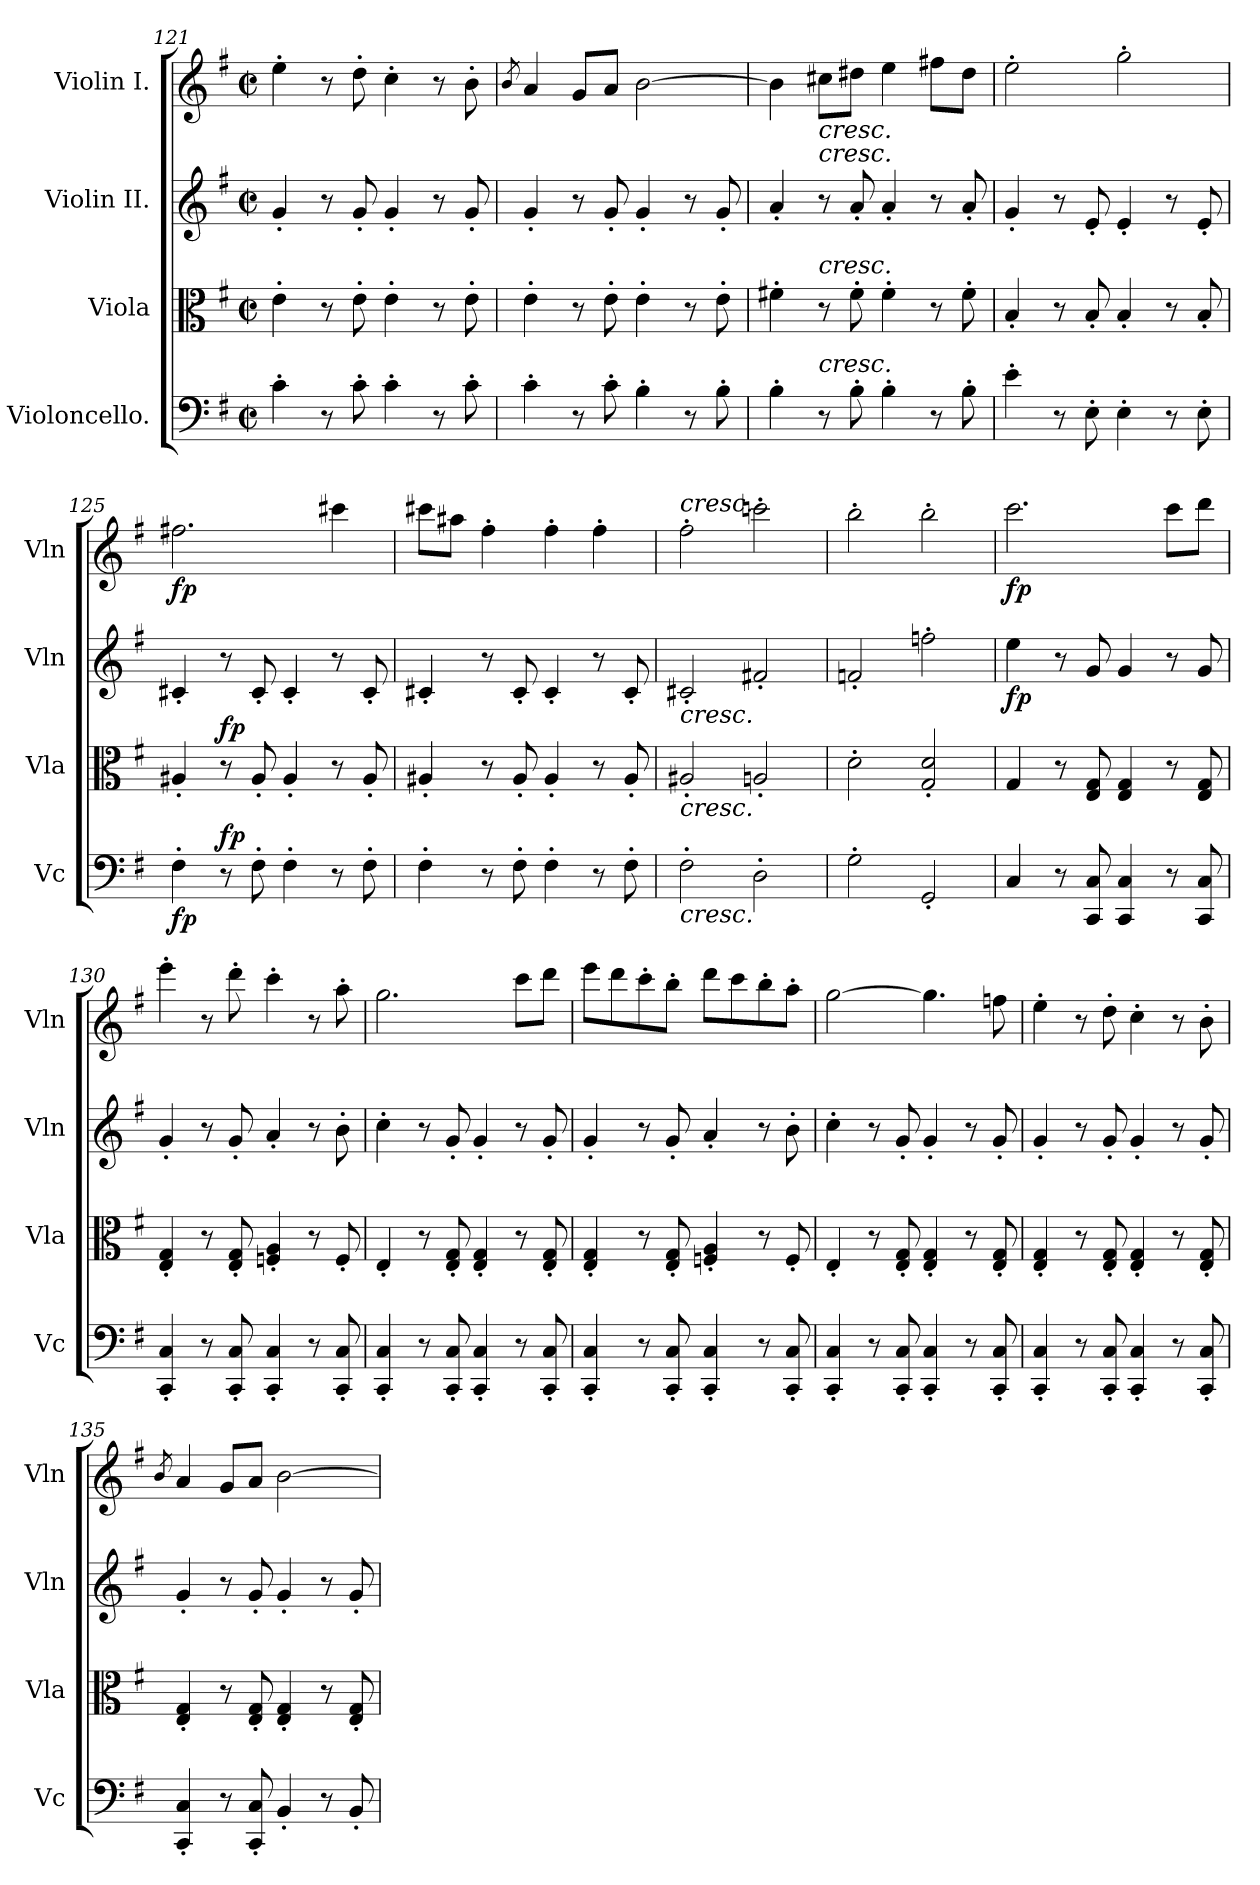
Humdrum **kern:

**kern	**dynam	**kern	**dynam	**kern	**dynam	**kern	**dynam
*part4	*part4	*part3	*part3	*part2	*part2	*part1	*part1
*staff4	*staff4	*staff3	*staff3	*staff2	*staff2	*staff1	*staff1
*I"Violoncello.	*	*I"Viola	*	*I"Violin II.	*	*I"Violin I.	*
*I'Vc	*	*I'Vla	*	*I'Vln	*	*I'Vln	*
*clefF4	*	*clefC3	*	*clefG2	*	*clefG2	*
*k[f#]	*	*k[f#]	*	*k[f#]	*	*k[f#]	*
*M2/2	*	*M2/2	*	*M2/2	*	*M2/2	*
*met(c|)	*	*met(c|)	*	*met(c|)	*	*met(c|)	*
=121	=121	=121	=121	=121	=121	=121	=121
4c'\	.	4e'\	.	4g'/	.	4ee'\	.
8r	.	8r	.	8r	.	8r	.
8c'\	.	8e'\	.	8g'/	.	8dd'\	.
4c'\	.	4e'\	.	4g'/	.	4cc'\	.
8r	.	8r	.	8r	.	8r	.
8c'\	.	8e'\	.	8g'/	.	8b'\	.
=122	=122	=122	=122	=122	=122	=122	=122
.	.	.	.	.	.	8qb/	.
4c'\	.	4e'\	.	4g'/	.	4a/	.
8r	.	8r	.	8r	.	8g/L	.
8c'\	.	8e'\	.	8g'/	.	8a/J	.
4B'\	.	4e'\	.	4g'/	.	[2b\	.
8r	.	8r	.	8r	.	.	.
8B'\	.	8e'\	.	8g'/	.	.	.
=123	=123	=123	=123	=123	=123	=123	=123
4B'\	.	4f#X'\	.	4a'/	.	4b\]	.
!	!	!	!	!	!	!LO:TX:b:i:t=cresc.	!
!	!	!	!	!LO:TX:a:i:t=cresc.	!	!	!
!	!	!LO:TX:a:i:t=cresc.	!	!	!	!	!
!LO:TX:a:i:t=cresc.	!	!	!	!	!	!	!
8r	.	8r	.	8r	.	8cc#X\L	.
8B'\	.	8f#'\	.	8a'/	.	8dd#X\J	.
4B'\	.	4f#'\	.	4a'/	.	4ee\	.
8r	.	8r	.	8r	.	8ff#X\L	.
8B'\	.	8f#'\	.	8a'/	.	8dd#\J	.
=124	=124	=124	=124	=124	=124	=124	=124
4e'\	.	4B'/	.	4g'/	.	2ee'\	.
8r	.	8r	.	8r	.	.	.
8E'\	.	8B'/	.	8e'/	.	.	.
4E'\	.	4B'/	.	4e'/	.	2gg'\	.
8r	.	8r	.	8r	.	.	.
8E'\	.	8B'/	.	8e'/	.	.	.
=125	=125	=125	=125	=125	=125	=125	=125
!	!LO:DY:b	!	!	!	!	!	!LO:DY:b
4F#'\	fp	4A#X'/	.	4c#X'/	.	2.ff#X\	fp
!	!LO:DY:a	!	!LO:DY:a	!	!	!	!
8r	fp	8r	fp	8r	.	.	.
8F#'\	.	8A#'/	.	8c#'/	.	.	.
4F#'\	.	4A#'/	.	4c#'/	.	.	.
8r	.	8r	.	8r	.	4ccc#X\	.
8F#'\	.	8A#'/	.	8c#'/	.	.	.
=126	=126	=126	=126	=126	=126	=126	=126
4F#'\	.	4A#X'/	.	4c#X'/	.	8ccc#X\L	.
.	.	.	.	.	.	8aa#X\J	.
8r	.	8r	.	8r	.	4ff#'\	.
8F#'\	.	8A#'/	.	8c#'/	.	.	.
4F#'\	.	4A#'/	.	4c#'/	.	4ff#'\	.
8r	.	8r	.	8r	.	4ff#'\	.
8F#'\	.	8A#'/	.	8c#'/	.	.	.
=127	=127	=127	=127	=127	=127	=127	=127
!	!	!	!	!	!	!LO:TX:a:i:t=cresc.	!
!	!	!	!	!LO:TX:b:i:t=cresc.	!	!	!
!	!	!LO:TX:b:i:t=cresc.	!	!	!	!	!
!LO:TX:b:i:t=cresc.	!	!	!	!	!	!	!
2F#'\	.	2A#X'/	.	2c#X'/	.	2ff#'\	.
2D'\	.	2An'/	.	2f#X'/	.	2cccn'\	.
=128	=128	=128	=128	=128	=128	=128	=128
2G'\	.	2d'\	.	2fn'/	.	2bb'\	.
2GG'/	.	2G/' 2d/'	.	2ffn'\	.	2bb'\	.
=129	=129	=129	=129	=129	=129	=129	=129
!	!LO:DY:b	!	!	!	!	!	!
!	!LO:DY:n=1:a	!	!	!	!LO:DY:b	!	!LO:DY:b
4C/	fp fp	4G/	.	4ee\	fp	2.ccc\	fp
8r	.	8r	.	8r	.	.	.
8CC/ 8C/	.	8E/ 8G/	.	8g/	.	.	.
4CC/ 4C/	.	4E/ 4G/	.	4g/	.	.	.
8r	.	8r	.	8r	.	8ccc\L	.
8CC/ 8C/	.	8E/ 8G/	.	8g/	.	8ddd\J	.
=130	=130	=130	=130	=130	=130	=130	=130
4CC/' 4C/'	.	4E/' 4G/'	.	4g'/	.	4eee'\	.
8r	.	8r	.	8r	.	8r	.
8CC/' 8C/'	.	8E/' 8G/'	.	8g'/	.	8ddd'\	.
4CC/' 4C/'	.	4Fn/' 4A/'	.	4a'/	.	4ccc'\	.
8r	.	8r	.	8r	.	8r	.
8CC/' 8C/'	.	8F'/	.	8b'\	.	8aa'\	.
=131	=131	=131	=131	=131	=131	=131	=131
4CC/' 4C/'	.	4E'/	.	4cc'\	.	2.gg\	.
8r	.	8r	.	8r	.	.	.
8CC/' 8C/'	.	8E/' 8G/'	.	8g'/	.	.	.
4CC/' 4C/'	.	4E/' 4G/'	.	4g'/	.	.	.
8r	.	8r	.	8r	.	8ccc\L	.
8CC/' 8C/'	.	8E/' 8G/'	.	8g'/	.	8ddd\J	.
=132	=132	=132	=132	=132	=132	=132	=132
4CC/' 4C/'	.	4E/' 4G/'	.	4g'/	.	8eee\L	.
.	.	.	.	.	.	8ddd\	.
8r	.	8r	.	8r	.	8ccc'\	.
8CC/' 8C/'	.	8E/' 8G/'	.	8g'/	.	8bb'\J	.
4CC/' 4C/'	.	4Fn/' 4A/'	.	4a'/	.	8ddd\L	.
.	.	.	.	.	.	8ccc\	.
8r	.	8r	.	8r	.	8bb'\	.
8CC/' 8C/'	.	8F'/	.	8b'\	.	8aa'\J	.
=133	=133	=133	=133	=133	=133	=133	=133
4CC/' 4C/'	.	4E'/	.	4cc'\	.	[2gg\	.
8r	.	8r	.	8r	.	.	.
8CC/' 8C/'	.	8E/' 8G/'	.	8g'/	.	.	.
4CC/' 4C/'	.	4E/' 4G/'	.	4g'/	.	4.gg\]	.
8r	.	8r	.	8r	.	.	.
8CC/' 8C/'	.	8E/' 8G/'	.	8g'/	.	8ffn\	.
=134	=134	=134	=134	=134	=134	=134	=134
4CC/' 4C/'	.	4E/' 4G/'	.	4g'/	.	4ee'\	.
8r	.	8r	.	8r	.	8r	.
8CC/' 8C/'	.	8E/' 8G/'	.	8g'/	.	8dd'\	.
4CC/' 4C/'	.	4E/' 4G/'	.	4g'/	.	4cc'\	.
8r	.	8r	.	8r	.	8r	.
8CC/' 8C/'	.	8E/' 8G/'	.	8g'/	.	8b'\	.
=135	=135	=135	=135	=135	=135	=135	=135
.	.	.	.	.	.	8qb/	.
4CC/' 4C/'	.	4E/' 4G/'	.	4g'/	.	4a/	.
8r	.	8r	.	8r	.	8g/L	.
8CC/' 8C/'	.	8E/' 8G/'	.	8g'/	.	8a/J	.
4BB'/	.	4E/' 4G/'	.	4g'/	.	[2b\	.
8r	.	8r	.	8r	.	.	.
8BB'/	.	8E/' 8G/'	.	8g'/	.	.	.
=	=	=	=	=	=	=	=
*-	*-	*-	*-	*-	*-	*-	*-
